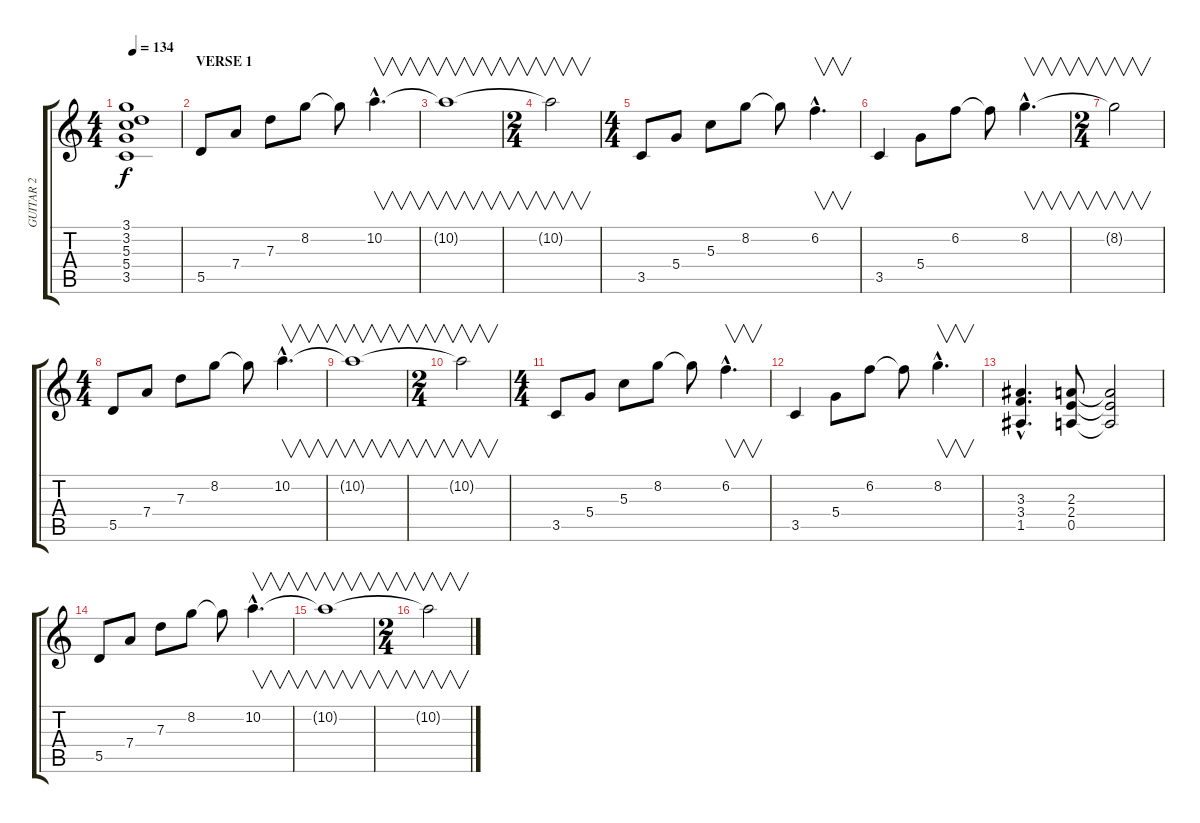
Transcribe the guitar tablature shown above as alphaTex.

\track ("GUITAR 2" "GUITAR 2") {instrument distortionguitar}
\staff {score tabs}
\tuning (E4 B3 G3 D3 A2 E2) {hide}
\ts (4 4)
\tempo 134
\clef g2
\ks c
(3.1{t} 3.2{t} 5.3{t} 5.4{t} 3.5{t}).1{dy f} |
\section ("" "VERSE 1")
5.5.8 7.4.8 7.3.8 8.2.8 8.2{t}.8 10.2{hac}.4{v d} |
10.2{t}.1{v} |
\ts (2 4)
10.2{t}.2{v} |
\ts (4 4)
3.5.8 5.4.8 5.3.8 8.2.8 8.2{t}.8 6.2{hac}.4{v d} |
3.5.4 5.4.8 6.2.8 6.2{t}.8 8.2{hac}.4{v d} |
\ts (2 4)
8.2{t}.2{v} |
\ts (4 4)
5.5.8 7.4.8 7.3.8 8.2.8 8.2{t}.8 10.2{hac}.4{v d} |
10.2{t}.1{v} |
\ts (2 4)
10.2{t}.2{v} |
\ts (4 4)
3.5.8 5.4.8 5.3.8 8.2.8 8.2{t}.8 6.2{hac}.4{v d} |
3.5.4 5.4.8 6.2.8 6.2{t}.8 8.2{hac}.4{v d} |
(3.3{hac} 3.4{hac} 1.5{hac}).4{d} (2.3 2.4 0.5).8 (2.3{t} 2.4{t} 0.5{t}).2 |
5.5.8 7.4.8 7.3.8 8.2.8 8.2{t}.8 10.2{hac}.4{v d} |
10.2{t}.1{v} |
\ts (2 4)
10.2{t}.2{v}
